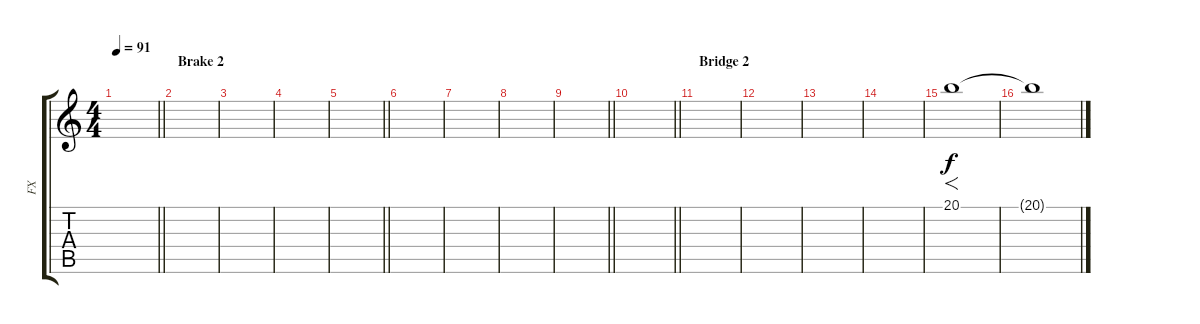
\track ("FX" "FX") {instrument pad1newage}
\staff {score tabs}
\tuning (Eb4 Bb3 Gb3 Db3 Ab2 Db2) {hide}
\ts (4 4)
\tempo 91
\clef g2
\barLineRight lightlight
\ks c
|
\section ("" "Brake 2")
|
|
|
\barLineRight lightlight
|
|
|
|
\barLineRight lightlight
|
\barLineRight lightlight
|
\section ("" "Bridge 2")
|
|
|
|
20.1.1{f instrument synthstrings1} |
20.1{t}.1
